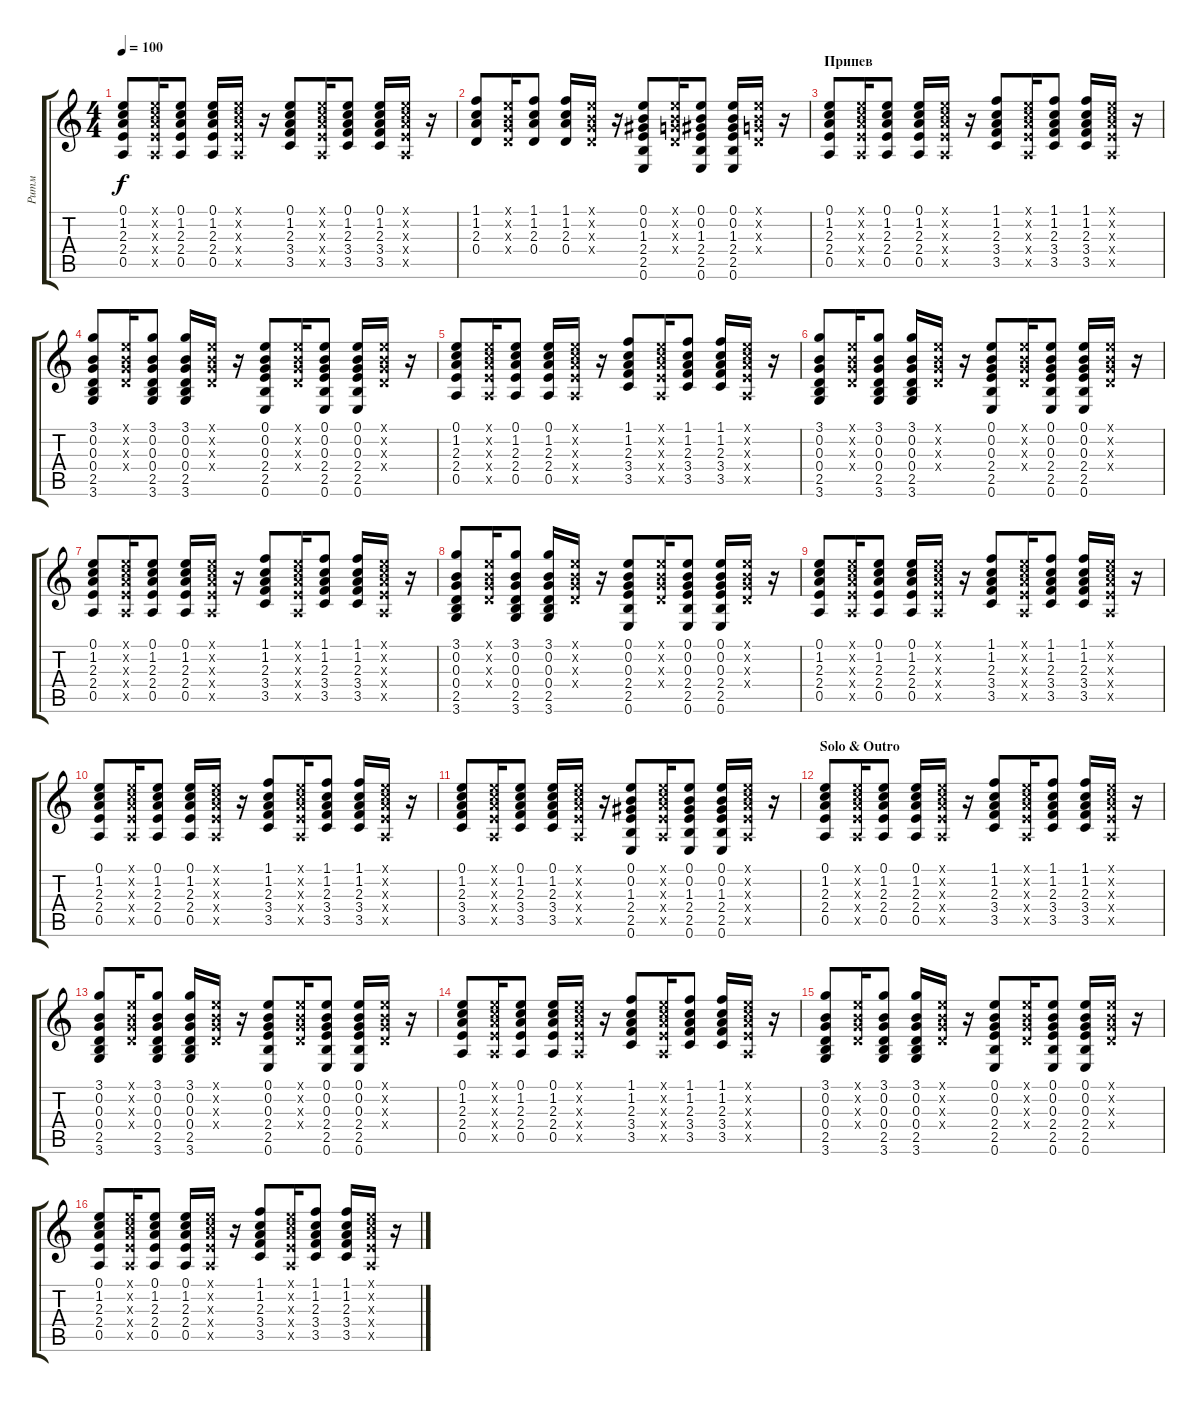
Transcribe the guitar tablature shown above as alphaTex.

\track ("Ритм" "Ритм") {instrument acousticguitarsteel}
\staff {score tabs}
\tuning (E4 B3 G3 D3 A2 E2) {hide}
\ts (4 4)
\tempo 100
\clef g2
\ks c
(0.1 1.2 2.3 2.4 0.5).8{dy f} (0.1{x} 1.2{x} 2.3{x} 2.4{x} 0.5{x}).16 (0.1 1.2 2.3 2.4 0.5).8 (0.1 1.2 2.3 2.4 0.5).16 (0.1{x} 1.2{x} 2.3{x} 2.4{x} 0.5{x}).16 r.16 (0.1 1.2 2.3 3.4 3.5).8 (0.1{x} 1.2{x} 2.3{x} 2.4{x} 0.5{x}).16 (0.1 1.2 2.3 3.4 3.5).8 (0.1 1.2 2.3 3.4 3.5).16 (0.1{x} 1.2{x} 2.3{x} 2.4{x} 0.5{x}).16 r.16 |
(1.1 1.2 2.3 0.4).8 (0.1{x} 0.2{x} 0.3{x} 0.4{x}).16 (1.1 1.2 2.3 0.4).8 (1.1 1.2 2.3 0.4).16 (0.1{x} 0.2{x} 0.3{x} 0.4{x}).16 r.16 (0.1 0.2 1.3 2.4 2.5 0.6).8 (0.1{x} 0.2{x} 0.3{x} 0.4{x}).16 (0.1 0.2 1.3 2.4 2.5 0.6).8 (0.1 0.2 1.3 2.4 2.5 0.6).16 (0.1{x} 0.2{x} 0.3{x} 0.4{x}).16 r.16 |
\section ("" "Припев")
(0.1 1.2 2.3 2.4 0.5).8 (0.1{x} 1.2{x} 2.3{x} 2.4{x} 0.5{x}).16 (0.1 1.2 2.3 2.4 0.5).8 (0.1 1.2 2.3 2.4 0.5).16 (0.1{x} 1.2{x} 2.3{x} 2.4{x} 0.5{x}).16 r.16 (1.1 1.2 2.3 3.4 3.5).8 (0.1{x} 1.2{x} 2.3{x} 2.4{x} 0.5{x}).16 (1.1 1.2 2.3 3.4 3.5).8 (1.1 1.2 2.3 3.4 3.5).16 (0.1{x} 1.2{x} 2.3{x} 2.4{x} 0.5{x}).16 r.16 |
(3.1 0.2 0.3 0.4 2.5 3.6).8 (0.1{x} 0.2{x} 0.3{x} 0.4{x}).16 (3.1 0.2 0.3 0.4 2.5 3.6).8 (3.1 0.2 0.3 0.4 2.5 3.6).16 (0.1{x} 0.2{x} 0.3{x} 0.4{x}).16 r.16 (0.1 0.2 0.3 2.4 2.5 0.6).8 (0.1{x} 0.2{x} 0.3{x} 0.4{x}).16 (0.1 0.2 0.3 2.4 2.5 0.6).8 (0.1 0.2 0.3 2.4 2.5 0.6).16 (0.1{x} 0.2{x} 0.3{x} 0.4{x}).16 r.16 |
(0.1 1.2 2.3 2.4 0.5).8 (0.1{x} 1.2{x} 2.3{x} 2.4{x} 0.5{x}).16 (0.1 1.2 2.3 2.4 0.5).8 (0.1 1.2 2.3 2.4 0.5).16 (0.1{x} 1.2{x} 2.3{x} 2.4{x} 0.5{x}).16 r.16 (1.1 1.2 2.3 3.4 3.5).8 (0.1{x} 1.2{x} 2.3{x} 2.4{x} 0.5{x}).16 (1.1 1.2 2.3 3.4 3.5).8 (1.1 1.2 2.3 3.4 3.5).16 (0.1{x} 1.2{x} 2.3{x} 2.4{x} 0.5{x}).16 r.16 |
(3.1 0.2 0.3 0.4 2.5 3.6).8 (0.1{x} 0.2{x} 0.3{x} 0.4{x}).16 (3.1 0.2 0.3 0.4 2.5 3.6).8 (3.1 0.2 0.3 0.4 2.5 3.6).16 (0.1{x} 0.2{x} 0.3{x} 0.4{x}).16 r.16 (0.1 0.2 0.3 2.4 2.5 0.6).8 (0.1{x} 0.2{x} 0.3{x} 0.4{x}).16 (0.1 0.2 0.3 2.4 2.5 0.6).8 (0.1 0.2 0.3 2.4 2.5 0.6).16 (0.1{x} 0.2{x} 0.3{x} 0.4{x}).16 r.16 |
(0.1 1.2 2.3 2.4 0.5).8 (0.1{x} 1.2{x} 2.3{x} 2.4{x} 0.5{x}).16 (0.1 1.2 2.3 2.4 0.5).8 (0.1 1.2 2.3 2.4 0.5).16 (0.1{x} 1.2{x} 2.3{x} 2.4{x} 0.5{x}).16 r.16 (1.1 1.2 2.3 3.4 3.5).8 (0.1{x} 1.2{x} 2.3{x} 2.4{x} 0.5{x}).16 (1.1 1.2 2.3 3.4 3.5).8 (1.1 1.2 2.3 3.4 3.5).16 (0.1{x} 1.2{x} 2.3{x} 2.4{x} 0.5{x}).16 r.16 |
(3.1 0.2 0.3 0.4 2.5 3.6).8 (0.1{x} 0.2{x} 0.3{x} 0.4{x}).16 (3.1 0.2 0.3 0.4 2.5 3.6).8 (3.1 0.2 0.3 0.4 2.5 3.6).16 (0.1{x} 0.2{x} 0.3{x} 0.4{x}).16 r.16 (0.1 0.2 0.3 2.4 2.5 0.6).8 (0.1{x} 0.2{x} 0.3{x} 0.4{x}).16 (0.1 0.2 0.3 2.4 2.5 0.6).8 (0.1 0.2 0.3 2.4 2.5 0.6).16 (0.1{x} 0.2{x} 0.3{x} 0.4{x}).16 r.16 |
(0.1 1.2 2.3 2.4 0.5).8 (0.1{x} 1.2{x} 2.3{x} 2.4{x} 0.5{x}).16 (0.1 1.2 2.3 2.4 0.5).8 (0.1 1.2 2.3 2.4 0.5).16 (0.1{x} 1.2{x} 2.3{x} 2.4{x} 0.5{x}).16 r.16 (1.1 1.2 2.3 3.4 3.5).8 (0.1{x} 1.2{x} 2.3{x} 2.4{x} 0.5{x}).16 (1.1 1.2 2.3 3.4 3.5).8 (1.1 1.2 2.3 3.4 3.5).16 (0.1{x} 1.2{x} 2.3{x} 2.4{x} 0.5{x}).16 r.16 |
(0.1 1.2 2.3 2.4 0.5).8 (0.1{x} 1.2{x} 2.3{x} 2.4{x} 0.5{x}).16 (0.1 1.2 2.3 2.4 0.5).8 (0.1 1.2 2.3 2.4 0.5).16 (0.1{x} 1.2{x} 2.3{x} 2.4{x} 0.5{x}).16 r.16 (1.1 1.2 2.3 3.4 3.5).8 (0.1{x} 1.2{x} 2.3{x} 2.4{x} 0.5{x}).16 (1.1 1.2 2.3 3.4 3.5).8 (1.1 1.2 2.3 3.4 3.5).16 (0.1{x} 1.2{x} 2.3{x} 2.4{x} 0.5{x}).16 r.16 |
(0.1 1.2 2.3 3.4 3.5).8 (0.1{x} 1.2{x} 2.3{x} 2.4{x} 0.5{x}).16 (0.1 1.2 2.3 3.4 3.5).8 (0.1 1.2 2.3 3.4 3.5).16 (0.1{x} 1.2{x} 2.3{x} 2.4{x} 0.5{x}).16 r.16 (0.1 0.2 1.3 2.4 2.5 0.6).8 (0.1{x} 1.2{x} 2.3{x} 2.4{x} 0.5{x}).16 (0.1 0.2 1.3 2.4 2.5 0.6).8 (0.1 0.2 1.3 2.4 2.5 0.6).16 (0.1{x} 1.2{x} 2.3{x} 2.4{x} 0.5{x}).16 r.16 |
\section ("" "Solo & Outro")
(0.1 1.2 2.3 2.4 0.5).8 (0.1{x} 1.2{x} 2.3{x} 2.4{x} 0.5{x}).16 (0.1 1.2 2.3 2.4 0.5).8 (0.1 1.2 2.3 2.4 0.5).16 (0.1{x} 1.2{x} 2.3{x} 2.4{x} 0.5{x}).16 r.16 (1.1 1.2 2.3 3.4 3.5).8 (0.1{x} 1.2{x} 2.3{x} 2.4{x} 0.5{x}).16 (1.1 1.2 2.3 3.4 3.5).8 (1.1 1.2 2.3 3.4 3.5).16 (0.1{x} 1.2{x} 2.3{x} 2.4{x} 0.5{x}).16 r.16 |
(3.1 0.2 0.3 0.4 2.5 3.6).8 (0.1{x} 0.2{x} 0.3{x} 0.4{x}).16 (3.1 0.2 0.3 0.4 2.5 3.6).8 (3.1 0.2 0.3 0.4 2.5 3.6).16 (0.1{x} 0.2{x} 0.3{x} 0.4{x}).16 r.16 (0.1 0.2 0.3 2.4 2.5 0.6).8 (0.1{x} 0.2{x} 0.3{x} 0.4{x}).16 (0.1 0.2 0.3 2.4 2.5 0.6).8 (0.1 0.2 0.3 2.4 2.5 0.6).16 (0.1{x} 0.2{x} 0.3{x} 0.4{x}).16 r.16 |
(0.1 1.2 2.3 2.4 0.5).8 (0.1{x} 1.2{x} 2.3{x} 2.4{x} 0.5{x}).16 (0.1 1.2 2.3 2.4 0.5).8 (0.1 1.2 2.3 2.4 0.5).16 (0.1{x} 1.2{x} 2.3{x} 2.4{x} 0.5{x}).16 r.16 (1.1 1.2 2.3 3.4 3.5).8 (0.1{x} 1.2{x} 2.3{x} 2.4{x} 0.5{x}).16 (1.1 1.2 2.3 3.4 3.5).8 (1.1 1.2 2.3 3.4 3.5).16 (0.1{x} 1.2{x} 2.3{x} 2.4{x} 0.5{x}).16 r.16 |
(3.1 0.2 0.3 0.4 2.5 3.6).8 (0.1{x} 0.2{x} 0.3{x} 0.4{x}).16 (3.1 0.2 0.3 0.4 2.5 3.6).8 (3.1 0.2 0.3 0.4 2.5 3.6).16 (0.1{x} 0.2{x} 0.3{x} 0.4{x}).16 r.16 (0.1 0.2 0.3 2.4 2.5 0.6).8 (0.1{x} 0.2{x} 0.3{x} 0.4{x}).16 (0.1 0.2 0.3 2.4 2.5 0.6).8 (0.1 0.2 0.3 2.4 2.5 0.6).16 (0.1{x} 0.2{x} 0.3{x} 0.4{x}).16 r.16 |
(0.1 1.2 2.3 2.4 0.5).8 (0.1{x} 1.2{x} 2.3{x} 2.4{x} 0.5{x}).16 (0.1 1.2 2.3 2.4 0.5).8 (0.1 1.2 2.3 2.4 0.5).16 (0.1{x} 1.2{x} 2.3{x} 2.4{x} 0.5{x}).16 r.16 (1.1 1.2 2.3 3.4 3.5).8 (0.1{x} 1.2{x} 2.3{x} 2.4{x} 0.5{x}).16 (1.1 1.2 2.3 3.4 3.5).8 (1.1 1.2 2.3 3.4 3.5).16 (0.1{x} 1.2{x} 2.3{x} 2.4{x} 0.5{x}).16 r.16
